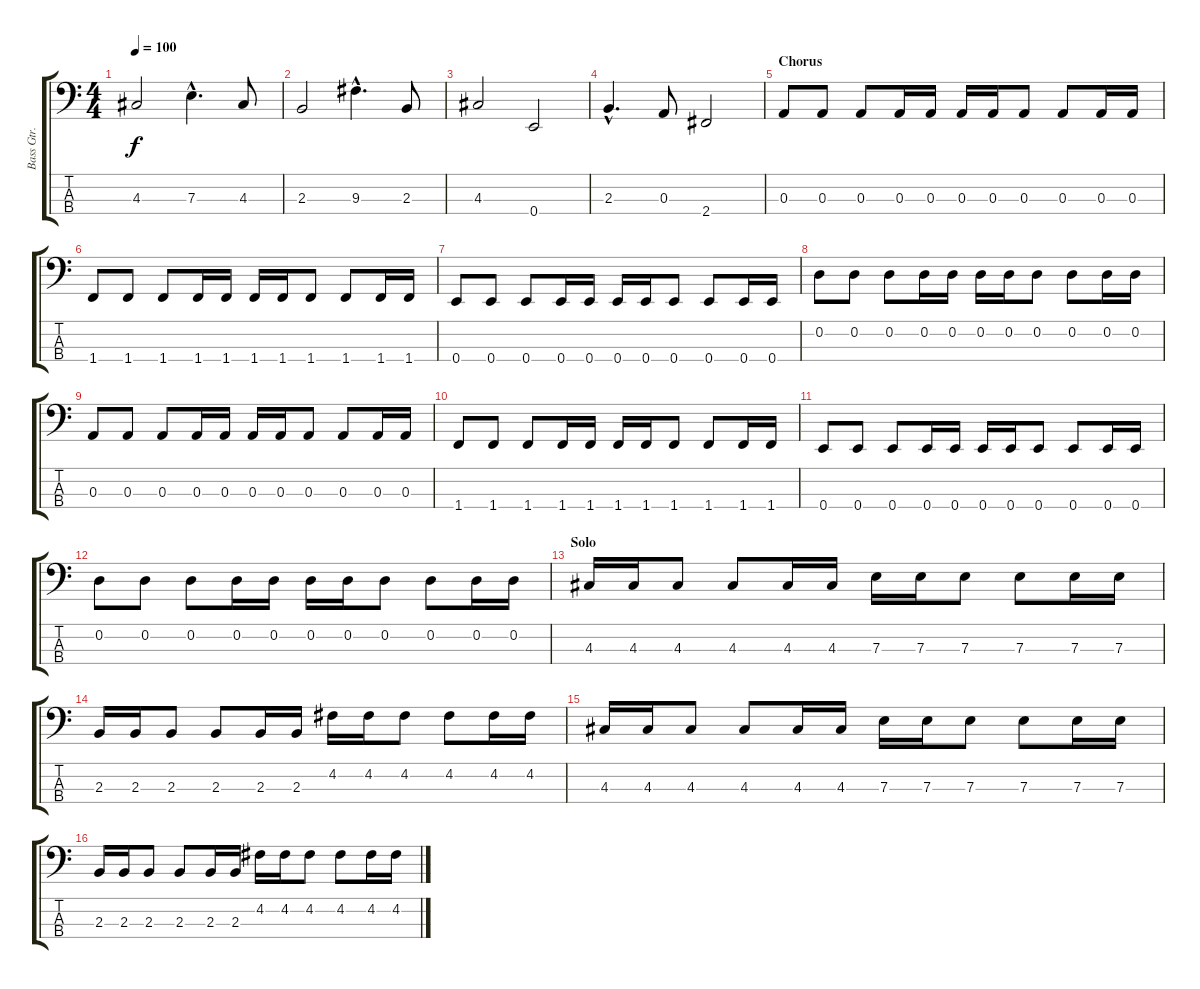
\track ("Bass Gtr." "Bass Gtr.") {instrument electricbasspick}
\staff {score tabs}
\tuning (G2 D2 A1 E1) {hide}
\ts (4 4)
\tempo 100
\clef f4
\ks c
4.3.2{dy f} 7.3{hac}.4{d} 4.3.8 |
2.3.2 9.3{hac}.4{d} 2.3.8 |
4.3.2 0.4.2 |
2.3{hac}.4{d} 0.3.8 2.4.2 |
\section ("" "Chorus")
0.3.8 0.3.8 0.3.8 0.3.16 0.3.16 0.3.16 0.3.16 0.3.8 0.3.8 0.3.16 0.3.16 |
1.4.8 1.4.8 1.4.8 1.4.16 1.4.16 1.4.16 1.4.16 1.4.8 1.4.8 1.4.16 1.4.16 |
0.4.8 0.4.8 0.4.8 0.4.16 0.4.16 0.4.16 0.4.16 0.4.8 0.4.8 0.4.16 0.4.16 |
0.2.8 0.2.8 0.2.8 0.2.16 0.2.16 0.2.16 0.2.16 0.2.8 0.2.8 0.2.16 0.2.16 |
0.3.8 0.3.8 0.3.8 0.3.16 0.3.16 0.3.16 0.3.16 0.3.8 0.3.8 0.3.16 0.3.16 |
1.4.8 1.4.8 1.4.8 1.4.16 1.4.16 1.4.16 1.4.16 1.4.8 1.4.8 1.4.16 1.4.16 |
0.4.8 0.4.8 0.4.8 0.4.16 0.4.16 0.4.16 0.4.16 0.4.8 0.4.8 0.4.16 0.4.16 |
0.2.8 0.2.8 0.2.8 0.2.16 0.2.16 0.2.16 0.2.16 0.2.8 0.2.8 0.2.16 0.2.16 |
\section ("" "Solo")
4.3.16 4.3.16 4.3.8 4.3.8 4.3.16 4.3.16 7.3.16 7.3.16 7.3.8 7.3.8 7.3.16 7.3.16 |
2.3.16 2.3.16 2.3.8 2.3.8 2.3.16 2.3.16 4.2.16 4.2.16 4.2.8 4.2.8 4.2.16 4.2.16 |
4.3.16 4.3.16 4.3.8 4.3.8 4.3.16 4.3.16 7.3.16 7.3.16 7.3.8 7.3.8 7.3.16 7.3.16 |
2.3.16 2.3.16 2.3.8 2.3.8 2.3.16 2.3.16 4.2.16 4.2.16 4.2.8 4.2.8 4.2.16 4.2.16
